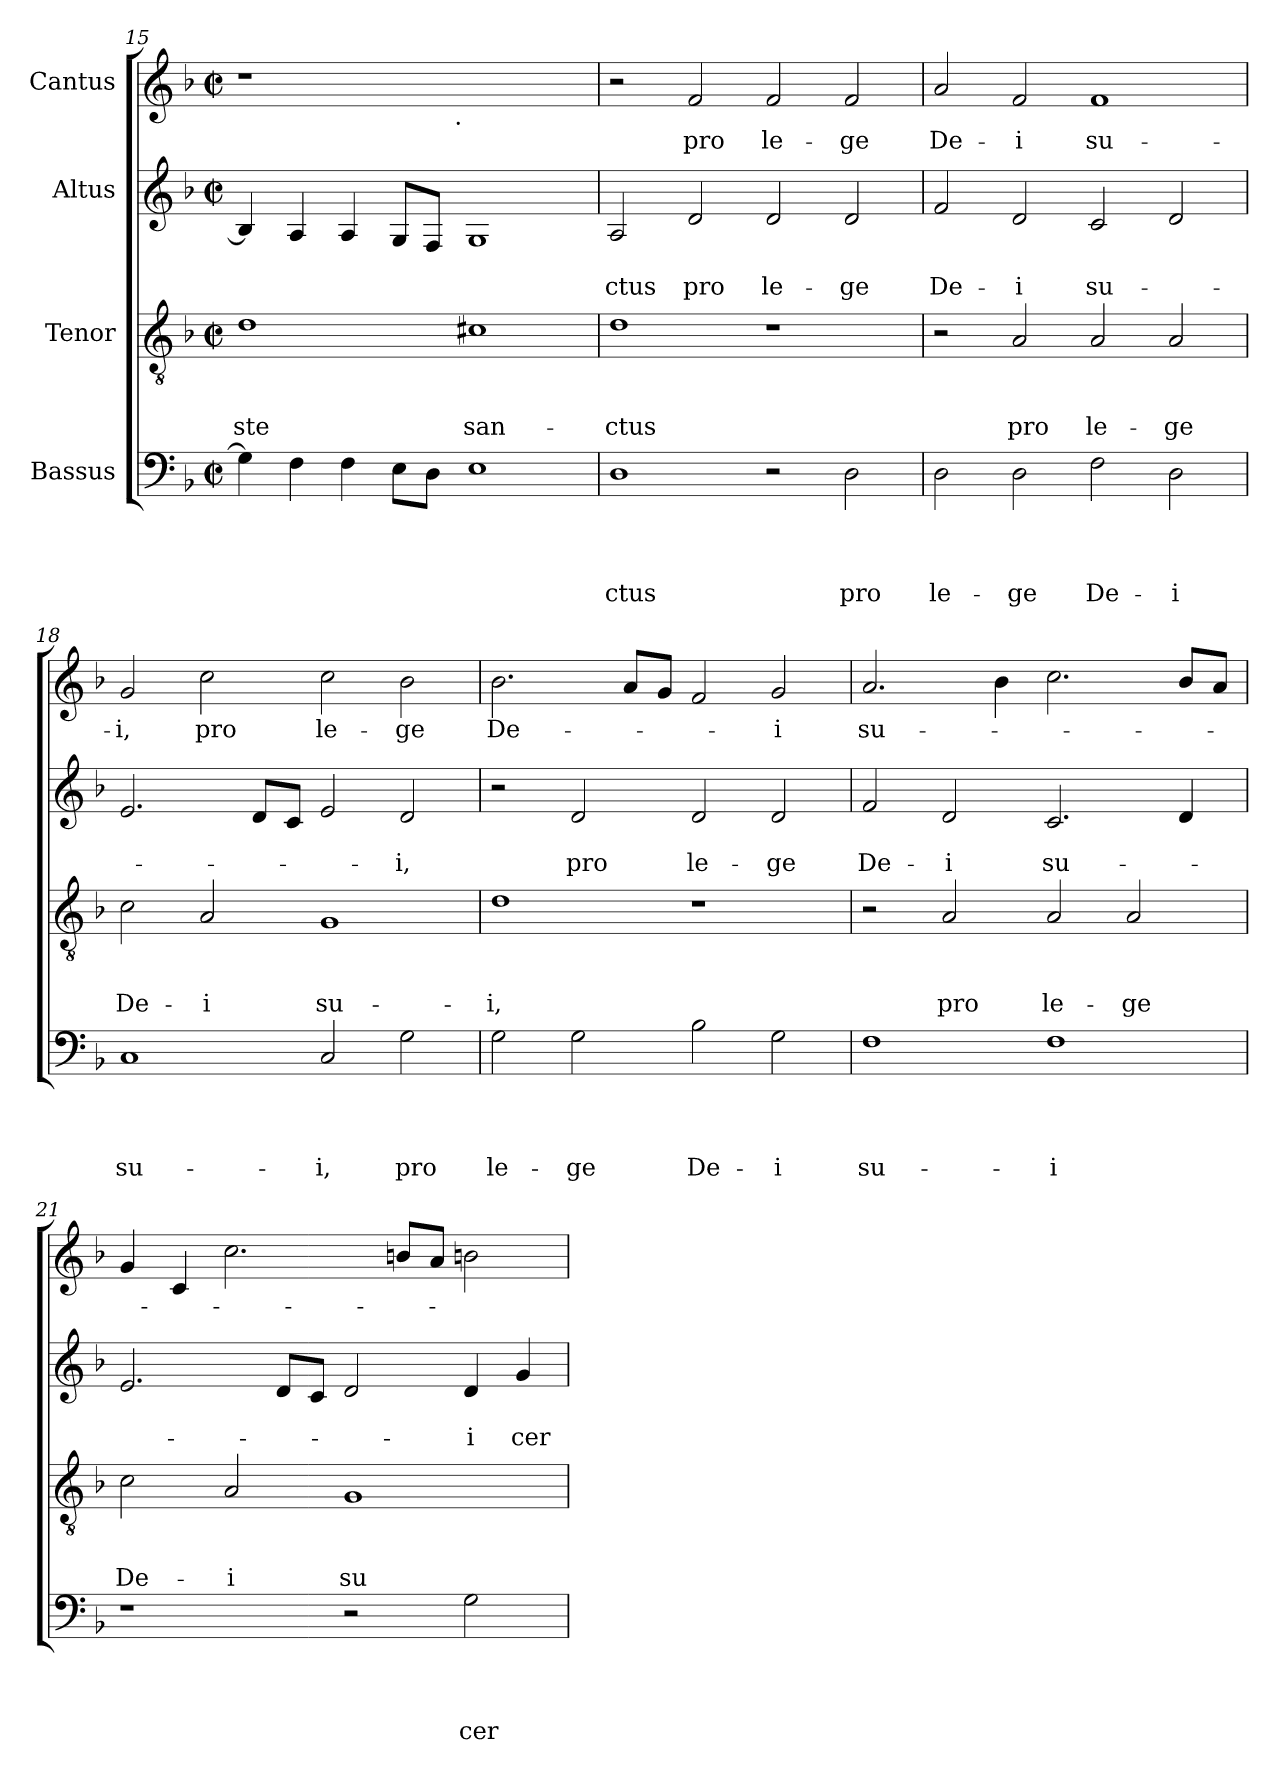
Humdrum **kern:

**kern	**text	**text	**text	**text	**kern	**text	**text	**text	**kern	**text	**text	**kern	**text
*part4	*part4	*part4	*part4	*part4	*part3	*part3	*part3	*part3	*part2	*part2	*part2	*part1	*part1
*staff4	*staff4	*staff4	*staff4	*staff4	*staff3	*staff3	*staff3	*staff3	*staff2	*staff2	*staff2	*staff1	*staff1
*I"Bassus	*	*	*	*	*I"Tenor	*	*	*	*I"Altus	*	*	*I"Cantus	*
*clefF4	*	*	*	*	*clefGv2	*	*	*	*clefG2	*	*	*clefG2	*
*k[b-]	*	*	*	*	*k[b-]	*	*	*	*k[b-]	*	*	*k[b-]	*
*F:	*	*	*	*	*F:	*	*	*	*F:	*	*	*F:	*
*M2/2	*	*	*	*	*M2/2	*	*	*	*M2/2	*	*	*M2/2	*
*met(c|)	*	*	*	*	*met(c|)	*	*	*	*met(c|)	*	*	*met(c|)	*
=15	=15	=15	=15	=15	=15	=15	=15	=15	=15	=15	=15	=15	=15
!	!	!	!	!	!	!	!	!LO:LY:b	!	!	!	!	!
*	*	*	*	*	*	*	*	*	*	*	*	*^	*
4G\]	.	.	.	.	1d	.	.	-ste	4B-/]	.	.	1r	2ryy	.
4F\	.	.	.	.	.	.	.	.	4A/	.	.	.	.	.
4F\	.	.	.	.	.	.	.	.	4A/	.	.	.	4...ryy	.
8E\L	.	.	.	.	.	.	.	.	8G/L	.	.	.	.	.
8D\J	.	.	.	.	.	.	.	.	8F/J	.	.	.	.	.
!	!	!	!	!	!	!	!	!	!	!	!	!	!LO:TX:b:t=.	!
.	.	.	.	.	.	.	.	.	.	.	.	.	1ryy	.
!	!	!	!	!	!	!	!	!LO:LY:b	!	!	!	!	!	!
1E	.	.	.	.	1c#X	.	.	san-	1G	.	.	1ryy	.	.
.	.	.	.	.	.	.	.	.	.	.	.	.	32ryy	.
=16	=16	=16	=16	=16	=16	=16	=16	=16	=16	=16	=16	=16	=16	=16
!	!	!	!	!LO:LY:b	!	!	!	!LO:LY:b	!	!	!LO:LY:b	!	!	!
*	*	*	*	*	*	*	*	*	*	*	*	*v	*v	*
1D	.	.	.	-ctus	1d	.	.	-ctus	2A/	.	-ctus	2r	.
!	!	!	!	!	!	!	!	!	!	!	!LO:LY:b	!	!LO:LY:b
.	.	.	.	.	.	.	.	.	2d/	.	pro	2f/	pro
!	!	!	!	!	!	!	!	!	!	!	!LO:LY:b	!	!LO:LY:b
2r	.	.	.	.	1r	.	.	.	2d/	.	le-	2f/	le-
!	!	!	!	!LO:LY:b	!	!	!	!	!	!	!LO:LY:b	!	!LO:LY:b
2D\	.	.	.	pro	.	.	.	.	2d/	.	-ge	2f/	-ge
=17	=17	=17	=17	=17	=17	=17	=17	=17	=17	=17	=17	=17	=17
!	!	!	!	!LO:LY:b	!	!	!	!	!	!	!LO:LY:b	!	!LO:LY:b
2D\	.	.	.	le-	2r	.	.	.	2f/	.	De-	2a/	De-
!	!	!	!	!LO:LY:b	!	!	!	!LO:LY:b	!	!	!LO:LY:b	!	!LO:LY:b
2D\	.	.	.	-ge	2A/	.	.	pro	2d/	.	-i	2f/	-i
!	!	!	!	!LO:LY:b	!	!	!	!LO:LY:b	!	!	!LO:LY:b	!	!LO:LY:b
2F\	.	.	.	De-	2A/	.	.	le-	2c/	.	su-	1f	su-
!	!	!	!	!LO:LY:b	!	!	!	!LO:LY:b	!	!	!	!	!
2D\	.	.	.	-i	2A/	.	.	-ge	2d/	.	.	.	.
!!LO:LB:g=z
=18	=18	=18	=18	=18	=18	=18	=18	=18	=18	=18	=18	=18	=18
!	!	!	!	!LO:LY:b	!	!	!	!LO:LY:b	!	!	!	!	!LO:LY:b
1C	.	.	.	su-	2c\	.	.	De-	2.e/	.	.	2g/	-i,
!	!	!	!	!	!	!	!	!LO:LY:b	!	!	!	!	!LO:LY:b
.	.	.	.	.	2A/	.	.	-i	.	.	.	2cc\	pro
.	.	.	.	.	.	.	.	.	8d/L	.	.	.	.
.	.	.	.	.	.	.	.	.	8c/J	.	.	.	.
!	!	!	!	!LO:LY:b	!	!	!	!LO:LY:b	!	!	!	!	!LO:LY:b
2C/	.	.	.	-i,	1G	.	.	su-	2e/	.	.	2cc\	le-
!	!	!	!	!LO:LY:b	!	!	!	!	!	!	!LO:LY:b	!	!LO:LY:b
2G\	.	.	.	pro	.	.	.	.	2d/	.	-i,	2b-\	-ge
=19	=19	=19	=19	=19	=19	=19	=19	=19	=19	=19	=19	=19	=19
!	!	!	!	!LO:LY:b	!	!	!	!LO:LY:b	!	!	!	!	!LO:LY:b
2G\	.	.	.	le-	1d	.	.	-i,	2r	.	.	2.b-\	De-
!	!	!	!	!LO:LY:b	!	!	!	!	!	!	!LO:LY:b	!	!
2G\	.	.	.	-ge	.	.	.	.	2d/	.	pro	.	.
.	.	.	.	.	.	.	.	.	.	.	.	8a/L	.
.	.	.	.	.	.	.	.	.	.	.	.	8g/J	.
!	!	!	!	!LO:LY:b	!	!	!	!	!	!	!LO:LY:b	!	!
2B-\	.	.	.	De-	1r	.	.	.	2d/	.	le-	2f/	.
!	!	!	!	!LO:LY:b	!	!	!	!	!	!	!LO:LY:b	!	!LO:LY:b
2G\	.	.	.	-i	.	.	.	.	2d/	.	-ge	2g/	-i
=20	=20	=20	=20	=20	=20	=20	=20	=20	=20	=20	=20	=20	=20
!	!	!	!	!LO:LY:b	!	!	!	!	!	!	!LO:LY:b	!	!LO:LY:b
1F	.	.	.	su-	2r	.	.	.	2f/	.	De-	2.a/	su-
!	!	!	!	!	!	!	!	!LO:LY:b	!	!	!LO:LY:b	!	!
.	.	.	.	.	2A/	.	.	pro	2d/	.	-i	.	.
.	.	.	.	.	.	.	.	.	.	.	.	4b-\	.
!	!	!	!	!LO:LY:b:rj	!	!	!	!LO:LY:b	!	!	!LO:LY:b	!	!
1F	.	.	.	-i	2A/	.	.	le-	2.c/	.	su-	2.cc\	.
!	!	!	!	!	!	!	!	!LO:LY:b	!	!	!	!	!
.	.	.	.	.	2A/	.	.	-ge	.	.	.	.	.
.	.	.	.	.	.	.	.	.	4d/	.	.	8b-/L	.
.	.	.	.	.	.	.	.	.	.	.	.	8a/J	.
=21	=21	=21	=21	=21	=21	=21	=21	=21	=21	=21	=21	=21	=21
!	!	!	!	!	!	!	!	!LO:LY:b	!	!	!	!	!
1r	.	.	.	.	2c\	.	.	De-	2.e/	.	.	4g/	.
.	.	.	.	.	.	.	.	.	.	.	.	4c/	.
!	!	!	!	!	!	!	!	!LO:LY:b	!	!	!	!	!
.	.	.	.	.	2A/	.	.	-i	.	.	.	2.cc\	.
.	.	.	.	.	.	.	.	.	8d/L	.	.	.	.
.	.	.	.	.	.	.	.	.	8c/J	.	.	.	.
!	!	!	!	!	!	!	!	!LO:LY:b	!	!	!	!	!
2r	.	.	.	.	1G	.	.	su-	2d/	.	.	.	.
.	.	.	.	.	.	.	.	.	.	.	.	8b/L	.
.	.	.	.	.	.	.	.	.	.	.	.	8a/J	.
!	!	!	!	!LO:LY:b	!	!	!	!	!	!	!LO:LY:b	!	!
2G\	.	.	.	cer-	.	.	.	.	4d/	.	-i	2bn\	.
!	!	!	!	!	!	!	!	!	!	!	!LO:LY:b	!	!
.	.	.	.	.	.	.	.	.	4g/	.	cer-	.	.
=	=	=	=	=	=	=	=	=	=	=	=	=	=
*-	*-	*-	*-	*-	*-	*-	*-	*-	*-	*-	*-	*-	*-
